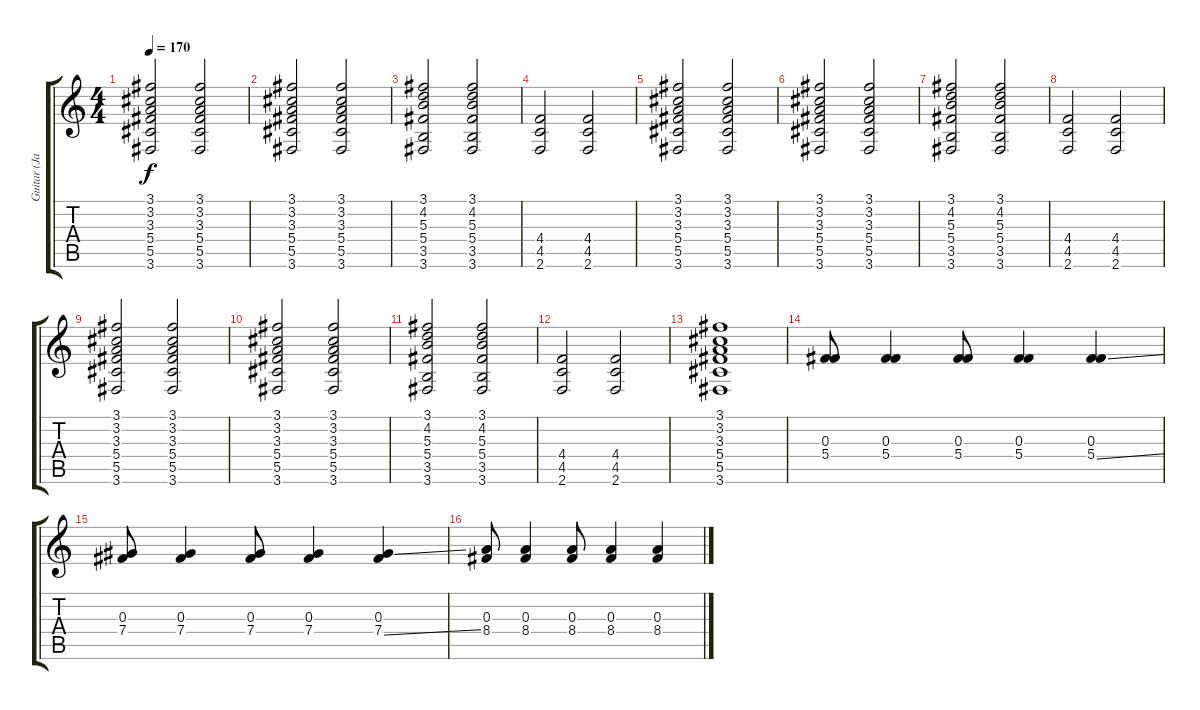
\track ("Guitar (Jade)" "Guitar (Ja") {instrument overdrivenguitar}
\staff {score tabs}
\tuning (Eb4 Bb3 Gb3 Db3 Ab2 Eb2) {hide}
\ts (4 4)
\tempo 170
\clef g2
\ks c
(3.1 3.2 3.3 5.4 5.5 3.6).2{dy f} (3.1 3.2 3.3 5.4 5.5 3.6).2 |
(3.1 3.2 3.3 5.4 5.5 3.6).2 (3.1 3.2 3.3 5.4 5.5 3.6).2 |
(3.1 4.2 5.3 5.4 3.5 3.6).2 (3.1 4.2 5.3 5.4 3.5 3.6).2 |
(4.4 4.5 2.6).2 (4.4 4.5 2.6).2 |
(3.1 3.2 3.3 5.4 5.5 3.6).2 (3.1 3.2 3.3 5.4 5.5 3.6).2 |
(3.1 3.2 3.3 5.4 5.5 3.6).2 (3.1 3.2 3.3 5.4 5.5 3.6).2 |
(3.1 4.2 5.3 5.4 3.5 3.6).2 (3.1 4.2 5.3 5.4 3.5 3.6).2 |
(4.4 4.5 2.6).2 (4.4 4.5 2.6).2 |
(3.1 3.2 3.3 5.4 5.5 3.6).2 (3.1 3.2 3.3 5.4 5.5 3.6).2 |
(3.1 3.2 3.3 5.4 5.5 3.6).2 (3.1 3.2 3.3 5.4 5.5 3.6).2 |
(3.1 4.2 5.3 5.4 3.5 3.6).2 (3.1 4.2 5.3 5.4 3.5 3.6).2 |
(4.4 4.5 2.6).2 (4.4 4.5 2.6).2 |
(3.1 3.2 3.3 5.4 5.5 3.6).1 |
(0.3 5.4).8{instrument electricguitarjazz} (0.3 5.4).4 (0.3 5.4).8 (0.3 5.4).4 (0.3 5.4{ss}).4 |
(0.3 7.4).8 (0.3 7.4).4 (0.3 7.4).8 (0.3 7.4).4 (0.3 7.4{ss}).4 |
(0.3 8.4).8 (0.3 8.4).4 (0.3 8.4).8 (0.3 8.4).4 (0.3 8.4{ss}).4
